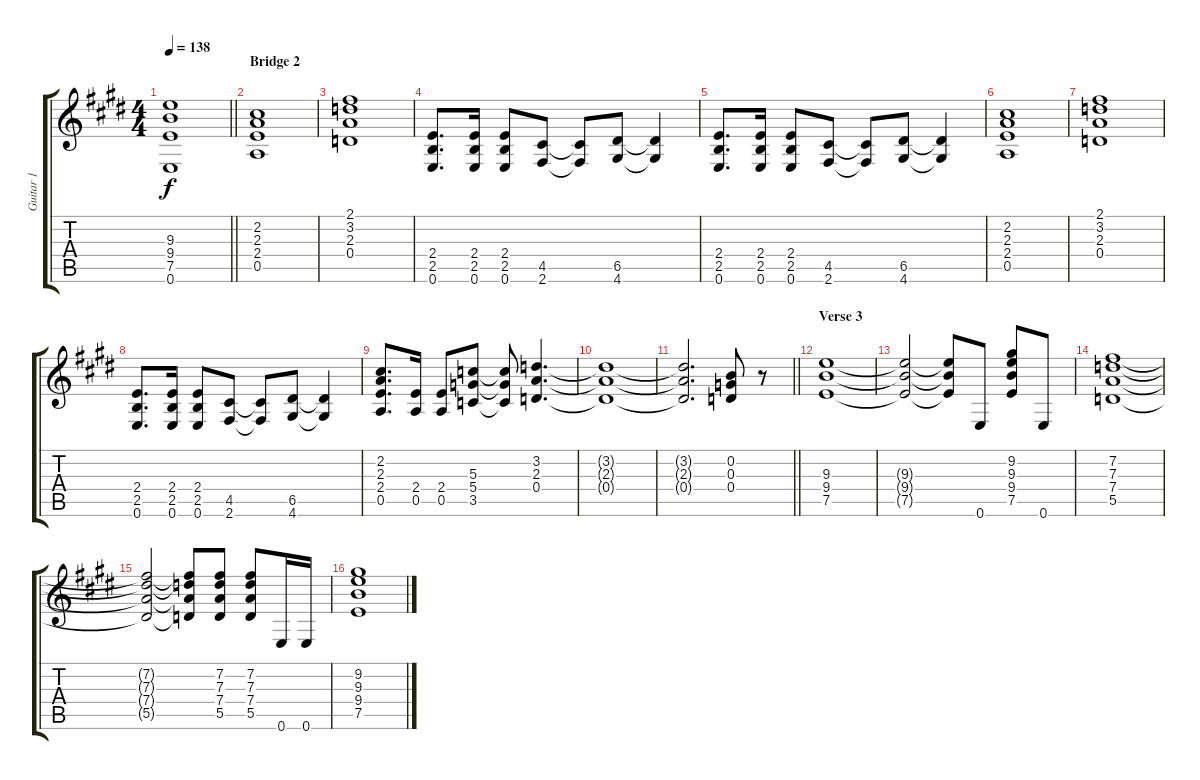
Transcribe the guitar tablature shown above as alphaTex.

\track ("Guitar 1" "Guitar 1") {instrument distortionguitar}
\staff {score tabs}
\tuning (E4 B3 G3 D3 A2 E2) {hide}
\ts (4 4)
\tempo 138
\clef g2
\barLineRight lightlight
\ks c#minor
(9.3{t} 9.4{t} 7.5{t} 0.6{t}).1{dy f} |
\section ("" "Bridge 2")
\ks e
(2.2 2.3 2.4 0.5).1 |
\ks c#minor
(2.1 3.2 2.3 0.4).1 |
(2.4 2.5 0.6).8{d} (2.4 2.5 0.6).16 (2.4 2.5 0.6).8 (4.5 2.6).8 (4.5{t} 2.6{t}).8 (6.5 4.6).8 (6.5{t} 4.6{t}).4 |
(2.4 2.5 0.6).8{d} (2.4 2.5 0.6).16 (2.4 2.5 0.6).8 (4.5 2.6).8 (4.5{t} 2.6{t}).8 (6.5 4.6).8 (6.5{t} 4.6{t}).4 |
\ks e
(2.2 2.3 2.4 0.5).1 |
\ks c#minor
(2.1 3.2 2.3 0.4).1 |
(2.4 2.5 0.6).8{d} (2.4 2.5 0.6).16 (2.4 2.5 0.6).8 (4.5 2.6).8 (4.5{t} 2.6{t}).8 (6.5 4.6).8 (6.5{t} 4.6{t}).4 |
(2.2 2.3 2.4 0.5).8{d} (2.4 0.5).16 (2.4 0.5).8 (5.3 5.4 3.5).8 (5.3{t} 5.4{t} 3.5{t}).8 (3.2 2.3 0.4).4{d} |
(3.2{t} 2.3{t} 0.4{t}).1 |
\barLineRight lightlight
(3.2{t} 2.3{t} 0.4{t}).2{d} (0.2 0.3 0.4).8 r.8 |
\section ("" "Verse 3")
(9.3 9.4 7.5).1 |
(9.3{t} 9.4{t} 7.5{t}).2 (9.3{t} 9.4{t} 7.5{t}).8 0.6.8 (9.2 9.3 9.4 7.5).8 0.6.8 |
(7.2 7.3 7.4 5.5).1 |
(7.2{t} 7.3{t} 7.4{t} 5.5{t}).2 (7.2{t} 7.3{t} 7.4{t} 5.5{t}).8 (7.2 7.3 7.4 5.5).8 (7.2 7.3 7.4 5.5).8 0.6.16 0.6.16 |
(9.2 9.3 9.4 7.5).1
